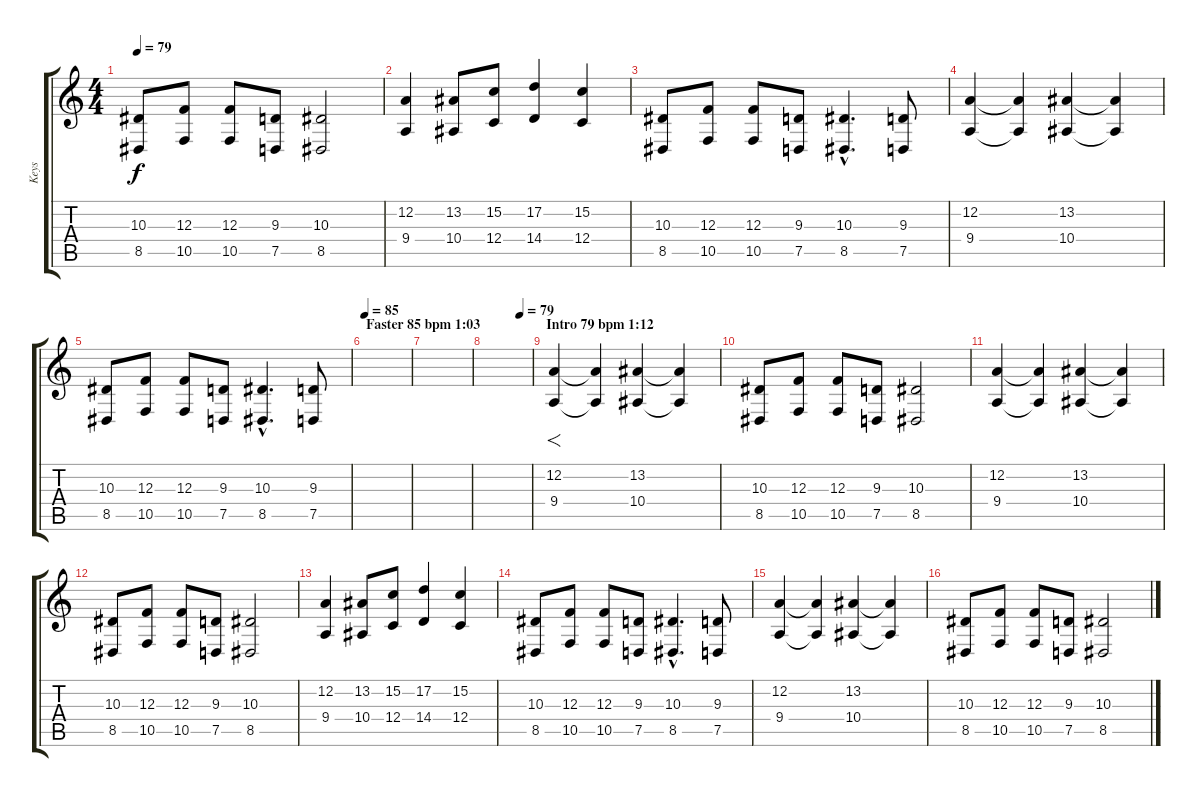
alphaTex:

\track ("Keys" "Keys") {instrument stringensemble1}
\staff {score tabs}
\tuning (D4 A3 F3 C3 G2 D2) {hide}
\ts (4 4)
\tempo 79
\clef g2
\ks c
(10.3 8.5).8{dy f} (12.3 10.5).8 (12.3 10.5).8 (9.3 7.5).8 (10.3 8.5).2 |
(12.2 9.4).4 (13.2 10.4).8 (15.2 12.4).8 (17.2 14.4).4 (15.2 12.4).4 |
(10.3 8.5).8 (12.3 10.5).8 (12.3 10.5).8 (9.3 7.5).8 (10.3{hac} 8.5{hac}).4{d} (9.3 7.5).8 |
(12.2 9.4).4 (12.2{t} 9.4{t}).4 (13.2 10.4).4 (13.2{t} 10.4{t}).4 |
(10.3 8.5).8 (12.3 10.5).8 (12.3 10.5).8 (9.3 7.5).8 (10.3{hac} 8.5{hac}).4{d} (9.3 7.5).8 |
\section ("" "Faster 85 bpm 1:03")
\tempo 85
|
|
\tempo (79 0.75)
|
\section ("" "Intro 79 bpm 1:12")
(12.2 9.4).4{f} (12.2{t} 9.4{t}).4 (13.2 10.4).4 (13.2{t} 10.4{t}).4 |
(10.3 8.5).8 (12.3 10.5).8 (12.3 10.5).8 (9.3 7.5).8 (10.3 8.5).2 |
(12.2 9.4).4 (12.2{t} 9.4{t}).4 (13.2 10.4).4 (13.2{t} 10.4{t}).4 |
(10.3 8.5).8 (12.3 10.5).8 (12.3 10.5).8 (9.3 7.5).8 (10.3 8.5).2 |
(12.2 9.4).4 (13.2 10.4).8 (15.2 12.4).8 (17.2 14.4).4 (15.2 12.4).4 |
(10.3 8.5).8 (12.3 10.5).8 (12.3 10.5).8 (9.3 7.5).8 (10.3{hac} 8.5{hac}).4{d} (9.3 7.5).8 |
(12.2 9.4).4 (12.2{t} 9.4{t}).4 (13.2 10.4).4 (13.2{t} 10.4{t}).4 |
(10.3 8.5).8 (12.3 10.5).8 (12.3 10.5).8 (9.3 7.5).8 (10.3 8.5).2
